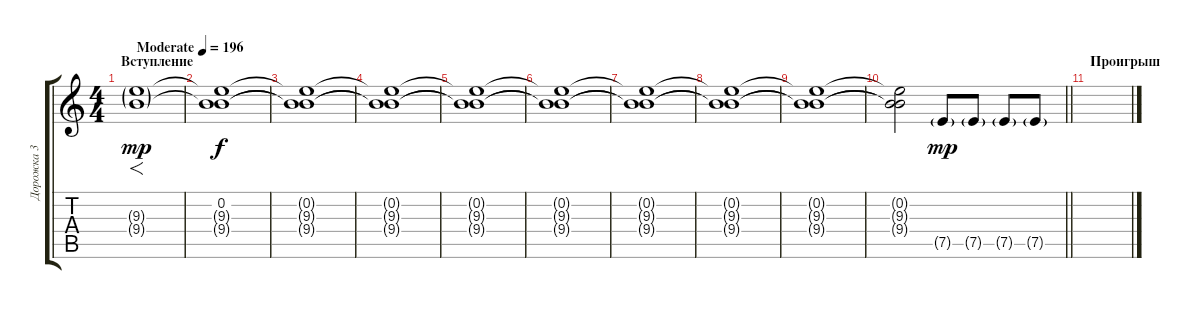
\track ("Дорожка 3" "Дорожка 3") {instrument guitarharmonics}
\staff {score tabs}
\tuning (E4 B3 G3 D3 A2 E2) {hide}
\ts (4 4)
\section ("" "Вступление")
\tempo (196 "Moderate")
\clef g2
\ks c
(9.3{g} 9.4{g}).1{f dy mp instrument guitarharmonics} |
(0.2 9.3{t} 9.4{t}).1{dy f} |
(0.2{t} 9.3{t} 9.4{t}).1 |
(0.2{t} 9.3{t} 9.4{t}).1 |
(0.2{t} 9.3{t} 9.4{t}).1 |
(0.2{t} 9.3{t} 9.4{t}).1 |
(0.2{t} 9.3{t} 9.4{t}).1 |
(0.2{t} 9.3{t} 9.4{t}).1 |
(0.2{t} 9.3{t} 9.4{t}).1 |
\barLineRight lightlight
(0.2{t} 9.3{t} 9.4{t}).2 7.5{g}.8{dy mp} 7.5{g}.8 7.5{g}.8 7.5{g}.8 |
\section ("" "Проигрыш")
